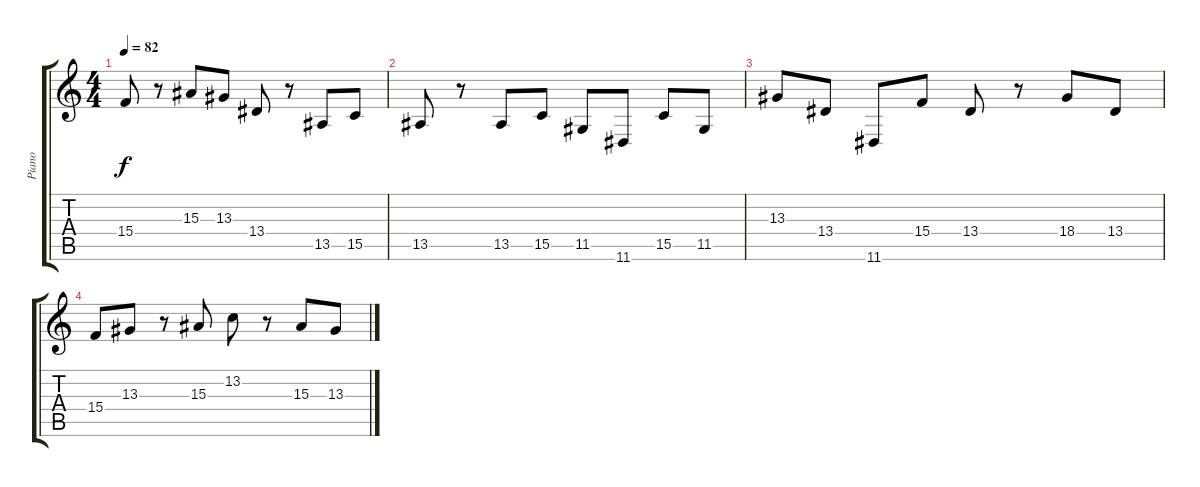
\track ("Piano" "Piano") {instrument electricpiano1}
\staff {score tabs}
\tuning (E4 B3 G3 D3 A2 E2) {hide}
\ts (4 4)
\tempo 82
\clef g2
\ks c
15.4.8{dy f} r.8 15.3.8 13.3.8 13.4.8 r.8 13.5.8 15.5.8 |
13.5.8 r.8 13.5.8 15.5.8 11.5.8 11.6.8 15.5.8 11.5.8 |
13.3.8 13.4.8 11.6.8 15.4.8 13.4.8 r.8 18.4.8 13.4.8 |
15.4.8 13.3.8 r.8 15.3.8 13.2.8 r.8 15.3.8 13.3.8
